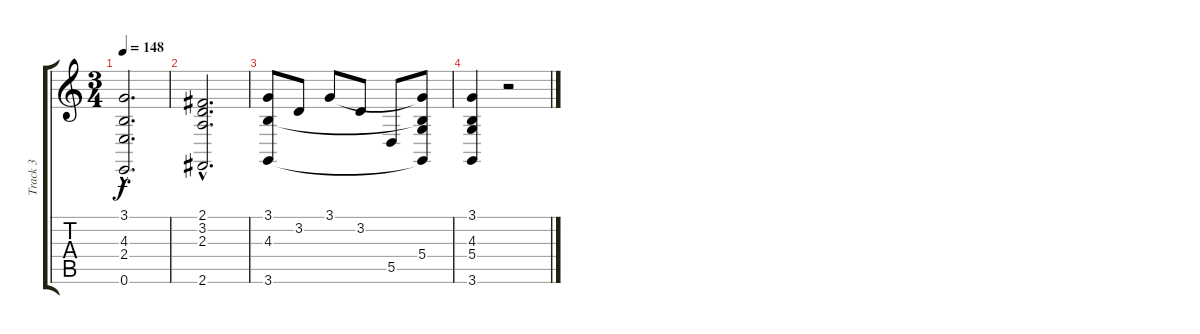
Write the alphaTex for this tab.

\track ("Track 3" "Track 3") {instrument stringensemble1}
\staff {score tabs}
\tuning (E4 B3 G3 D3 A2 E2) {hide}
\ts (3 4)
\tempo 148
\clef g2
\ks c
(3.1{hac} 4.3{hac} 2.4{hac} 0.6{hac}).2{d dy f} |
(2.1{hac} 3.2{hac} 2.3{hac} 2.6{hac}).2{d} |
(3.1 4.3 3.6).8 3.2.8 3.1.8 3.2.8 5.5.8 (3.1{t} 4.3{t} 5.4 3.6{t}).8 |
(3.1 4.3 5.4 3.6).4 r.2
